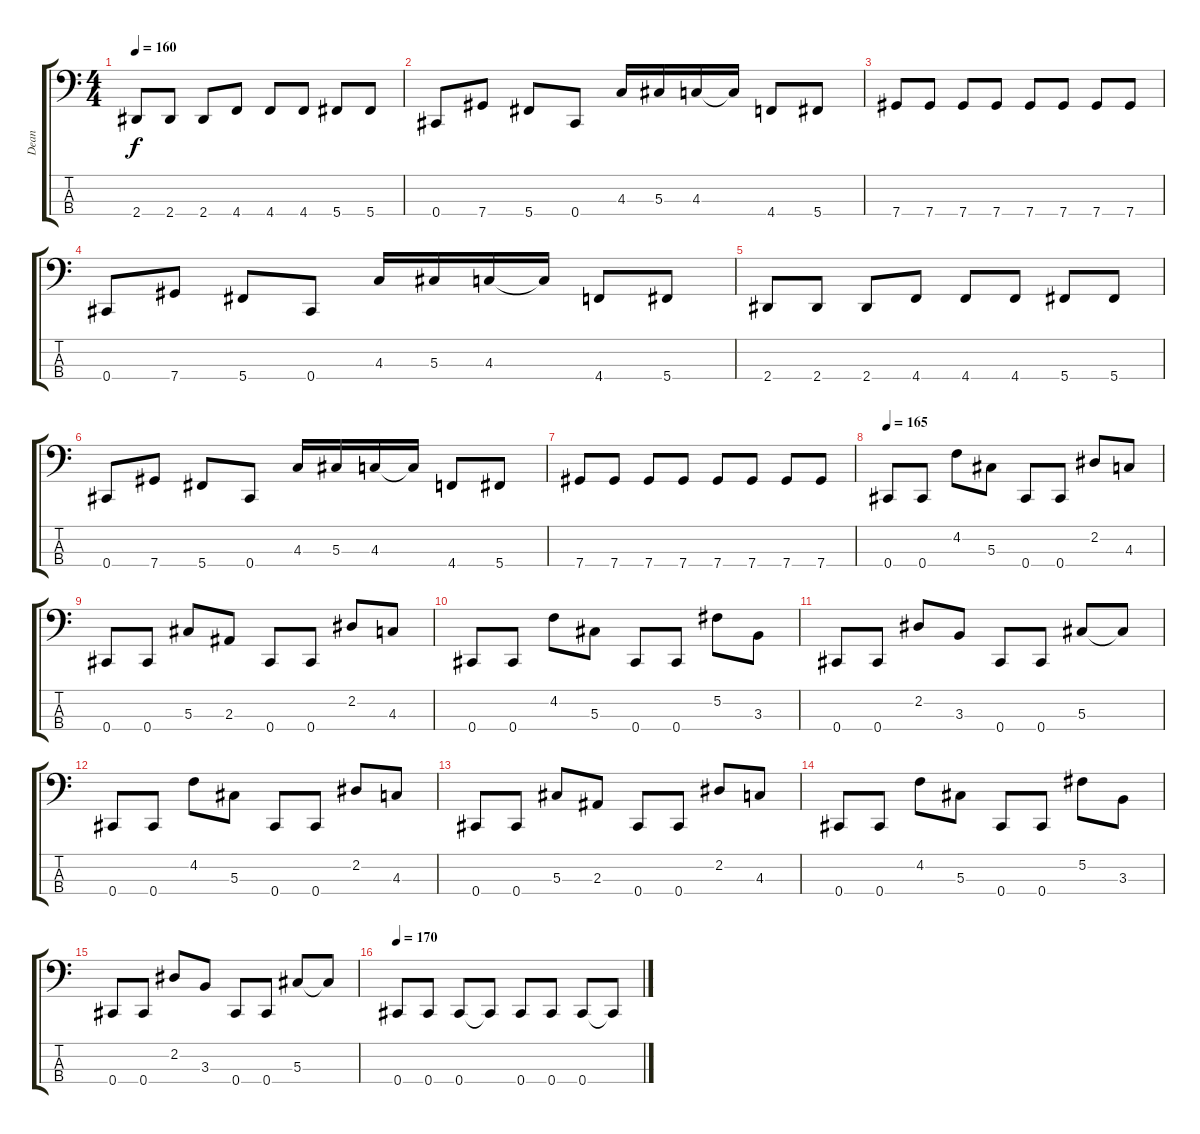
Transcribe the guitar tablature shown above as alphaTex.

\track ("Dean" "Dean") {instrument electricbassfinger}
\staff {score tabs}
\tuning (Gb2 Db2 Ab1 Db1) {hide}
\ts (4 4)
\tempo 160
\clef f4
\ks c
2.4.8{dy f} 2.4.8 2.4.8 4.4.8 4.4.8 4.4.8 5.4.8 5.4.8 |
0.4.8 7.4.8 5.4.8 0.4.8 4.3.16 5.3.16 4.3.16 4.3{t}.16 4.4.8 5.4.8 |
7.4.8 7.4.8 7.4.8 7.4.8 7.4.8 7.4.8 7.4.8 7.4.8 |
0.4.8 7.4.8 5.4.8 0.4.8 4.3.16 5.3.16 4.3.16 4.3{t}.16 4.4.8 5.4.8 |
2.4.8 2.4.8 2.4.8 4.4.8 4.4.8 4.4.8 5.4.8 5.4.8 |
0.4.8 7.4.8 5.4.8 0.4.8 4.3.16 5.3.16 4.3.16 4.3{t}.16 4.4.8 5.4.8 |
7.4.8 7.4.8 7.4.8 7.4.8 7.4.8 7.4.8 7.4.8 7.4.8 |
\tempo 165
0.4.8 0.4.8 4.2.8 5.3.8 0.4.8 0.4.8 2.2.8 4.3.8 |
0.4.8 0.4.8 5.3.8 2.3.8 0.4.8 0.4.8 2.2.8 4.3.8 |
0.4.8 0.4.8 4.2.8 5.3.8 0.4.8 0.4.8 5.2.8 3.3.8 |
0.4.8 0.4.8 2.2.8 3.3.8 0.4.8 0.4.8 5.3.8 5.3{t}.8 |
0.4.8 0.4.8 4.2.8 5.3.8 0.4.8 0.4.8 2.2.8 4.3.8 |
0.4.8 0.4.8 5.3.8 2.3.8 0.4.8 0.4.8 2.2.8 4.3.8 |
0.4.8 0.4.8 4.2.8 5.3.8 0.4.8 0.4.8 5.2.8 3.3.8 |
0.4.8 0.4.8 2.2.8 3.3.8 0.4.8 0.4.8 5.3.8 5.3{t}.8 |
\tempo 170
0.4.8 0.4.8 0.4.8 0.4{t}.8 0.4.8 0.4.8 0.4.8 0.4{t}.8
